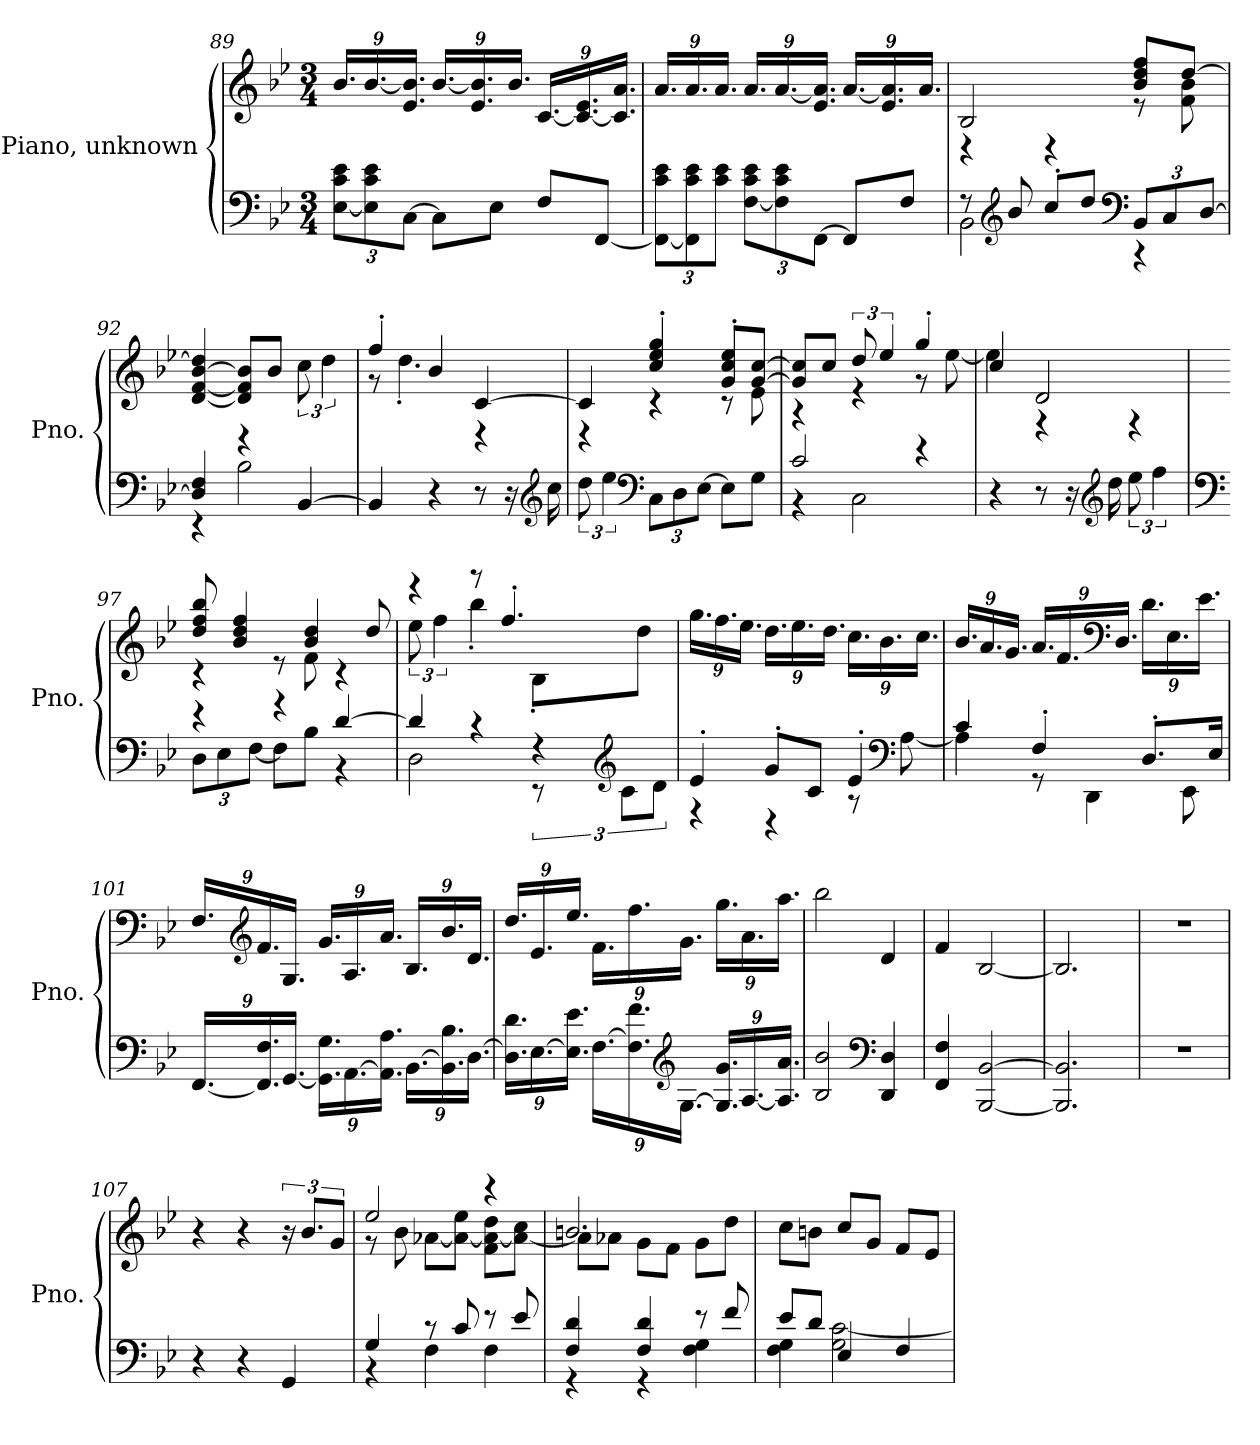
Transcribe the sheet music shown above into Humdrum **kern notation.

**kern	**kern
*part1	*part1
*staff2	*staff1
*I"Piano, unknown	*
*I'Pno.	*
*clefF4	*clefG2
*k[b-e-]	*k[b-e-]
*M3/4	*M3/4
*Xbrackettup	*Xbrackettup
=89	=89
[12E-\ 12c\ 12e-\L	18.b-/LL
12E-\] 12c\ 12e-\	[18.b-/
[12C\J	18.e-/ 18.b-/]JJ
8C\L]	[18.b-/LL
.	18.e-/ 18.b-/]
8E-\J	.
.	18.b-/JJ
8F/L	[18.c/LL
.	18.c/_ 18.e-/
[8FF/J	.
.	18.c/] 18.a/JJ
=90	=90
12FF\_ 12c\ 12e-\L	18.a/LL
12FF\] 12c\ 12e-\	18.a/
12c\ 12e-\J	18.a/JJ
[12F\ 12c\ 12e-\L	18.a/LL
12F\] 12c\ 12e-\	[18.a/
[12FF\J	18.e-/ 18.a/]JJ
8FF/L]	[18.a/LL
.	18.e-/ 18.a/]
8F/J	.
.	18.a/JJ
!!LO:PB:g=z
=91	=91
*^	*^
8r	2BB-\	2B-/	4r
*clefG2	*	*	*
8b-/	.	.	.
8cc'/L	.	.	4r
8dd/J	.	.	.
*clefF4	*	*	*
12BB-/L	4r	8b-/ 8dd/ 8ff/L	8r
12C/	.	.	.
.	.	[8dd/J	8f\ 8b-\
[12D/J	.	.	.
*	*	*v	*v
=92	=92	=92
4D/] 4F/	4r	[4d/ [4f/ [4b-/ 4dd/]
4r	2B-\	8d/] 8f/] 8b-/]L
.	.	8b-/J
*	*	*brackettup
[4BB-/	.	12cc\
.	.	6dd\
*v	*v	*
=93	=93
*	*^
4BB-/]	4ff'/	8r
.	.	4.dd'\
4r	4b-/	.
8r	[4c/	4r
16r	.	.
*clefG2	*	*
16cc\	.	.
=94	=94	=94
*brackettup	*	*
12dd\	4c/]	4r
6ee-\	.	.
*clefF4	*	*
*Xbrackettup	*	*
12C\L	4cc/' 4ee-/' 4gg/'	4r
12D\	.	.
[12E-\J	.	.
8E-\L]	8g/' 8cc/' 8ee-/'L	8r
8G\J	[8g/ [8cc/J	8e-\
=95	=95	=95
*^	*	*
2c/	4r	8g/] 8cc/]L	4r
.	.	8cc/J	.
.	2C\	12dd/	4r
.	.	6ee-/	.
4r	.	4gg'/	8r
.	.	.	[8ee-\
*v	*v	*	*
!!LO:LB:g=z	!!
=96	=96	=96
4r	4cc/	4ee-\]
8r	2d/	4r
16r	.	.
*clefG2	*	*
16dd\	.	.
*brackettup	*	*
12ee-\	.	4r
6ff\	.	.
=97	=97	=97
*clefF4	*	*
*^	*	*
*	*Xbrackettup	*	*
4r	12D\L	8dd/ 8ff/ 8bb-/	4r
.	12E-\	.	.
.	.	4b-/ 4dd/ 4ff/	.
.	[12F\J	.	.
4r	8F\L]	.	8r
.	8B-\J	4b-/ 4dd/	8f\
[4d/	4r	.	4r
.	.	8dd/	.
=98	=98	=98	=98
4d/]	2D\	4r	12ee-\
.	.	.	6ff\
4r	.	8r	4bb-'\
.	.	4.ff'/	.
*	*brackettup	*	*
4r	12r	.	8B-'\L
*clefG2	*	*	*
.	12c\L	.	.
.	.	.	8dd\J
.	12d\J	.	.
*	*	*v	*v
=99	=99	=99
*	*	*Xbrackettup
4e-'/	4r	18.gg\LL
.	.	18.ff\
.	.	18.ee-\JJ
8g'/L	4r	18.dd\LL
.	.	18.ee-\
8c/J	.	.
.	.	18.dd\JJ
4e-'/	8r	18.cc\LL
.	.	18.b-\
*clefF4	*	*
.	[8A\	.
.	.	18.cc\JJ
!!LO:LB:g=z
=100	=100	=100
4c/	4A\]	18.b-/LL
.	.	18.a/
.	.	18.g/JJ
4F'/	8r	18.a/LL
.	.	18.f/
.	4DD\	.
*	*	*clefF4
.	.	18.D/JJ
8.D'/L	.	18.d\LL
.	.	18.E-\
.	8EE-\	.
.	.	18.e-\JJ
16E-/Jk	.	.
*v	*v	*
=101	=101
*Xbrackettup	*
[18.FF/LL	18.F/LL
*	*clefG2
18.FF/] 18.F/	18.f/
[18.GG/JJ	18.G/JJ
18.GG\] 18.G\LL	18.g/LL
[18.AA\	18.A/
18.AA\] 18.A\JJ	18.a/JJ
[18.BB-\LL	18.B-/LL
18.BB-\] 18.B-\	18.b-/
[18.D\JJ	18.d/JJ
!!LO:LB:g=z
=102	=102
18.D\] 18.d\LL	18.dd/LL
[18.E-\	18.e-/
18.E-\] 18.e-\JJ	18.ee-/JJ
[18.F\LL	18.f\LL
18.F\] 18.f\	18.ff\
*clefG2	*
[18.G\JJ	18.g\JJ
18.G/] 18.g/LL	18.gg\LL
[18.A/	18.a\
18.A/] 18.a/JJ	18.aa\JJ
=103	=103
2B-/ 2b-/	2bb-\
*clefF4	*
4DD/ 4D/	4d/
=104	=104
4FF/ 4F/	4f/
[2BBB-/ [2BB-/	[2B-/
=105	=105
2.BBB-/] 2.BB-/]	2.B-/]
=106	=106
2.r	2.r
=107	=107
4r	4r
4r	4r
*	*brackettup
4GG/	24r
.	12.b-/L
.	12g/J
!!LO:LB:g=z
=108	=108
*^	*^
4G/	4r	2ee-/	8r
.	.	.	8b-\
8r	4F\	.	[8a-X\L
8c/	.	.	8a-\_ 8ee-\J
8r	4F\	4r	8f\ 8a-\_ 8dd\L
8e-/	.	.	8a-\_ 8cc\J
=109	=109	=109	=109
4F/ 4d/	4r	2.bn/	8a-\L]
.	.	.	8a-X\J
4F/ 4d/	4r	.	8g\L
.	.	.	8f\J
8r	4F\ 4G\	.	8g\L
8f/	.	.	8dd\J
*	*	*v	*v
=110	=110	=110
8e-/L	4F\ 4G\	8cc\L
8d/J	.	8bn\J
4E-/	2G\ [2c\	8cc/L
.	.	8g/J
4F/	.	8f/L
.	.	8e-/J
*v	*v	*
=	=
*-	*-
